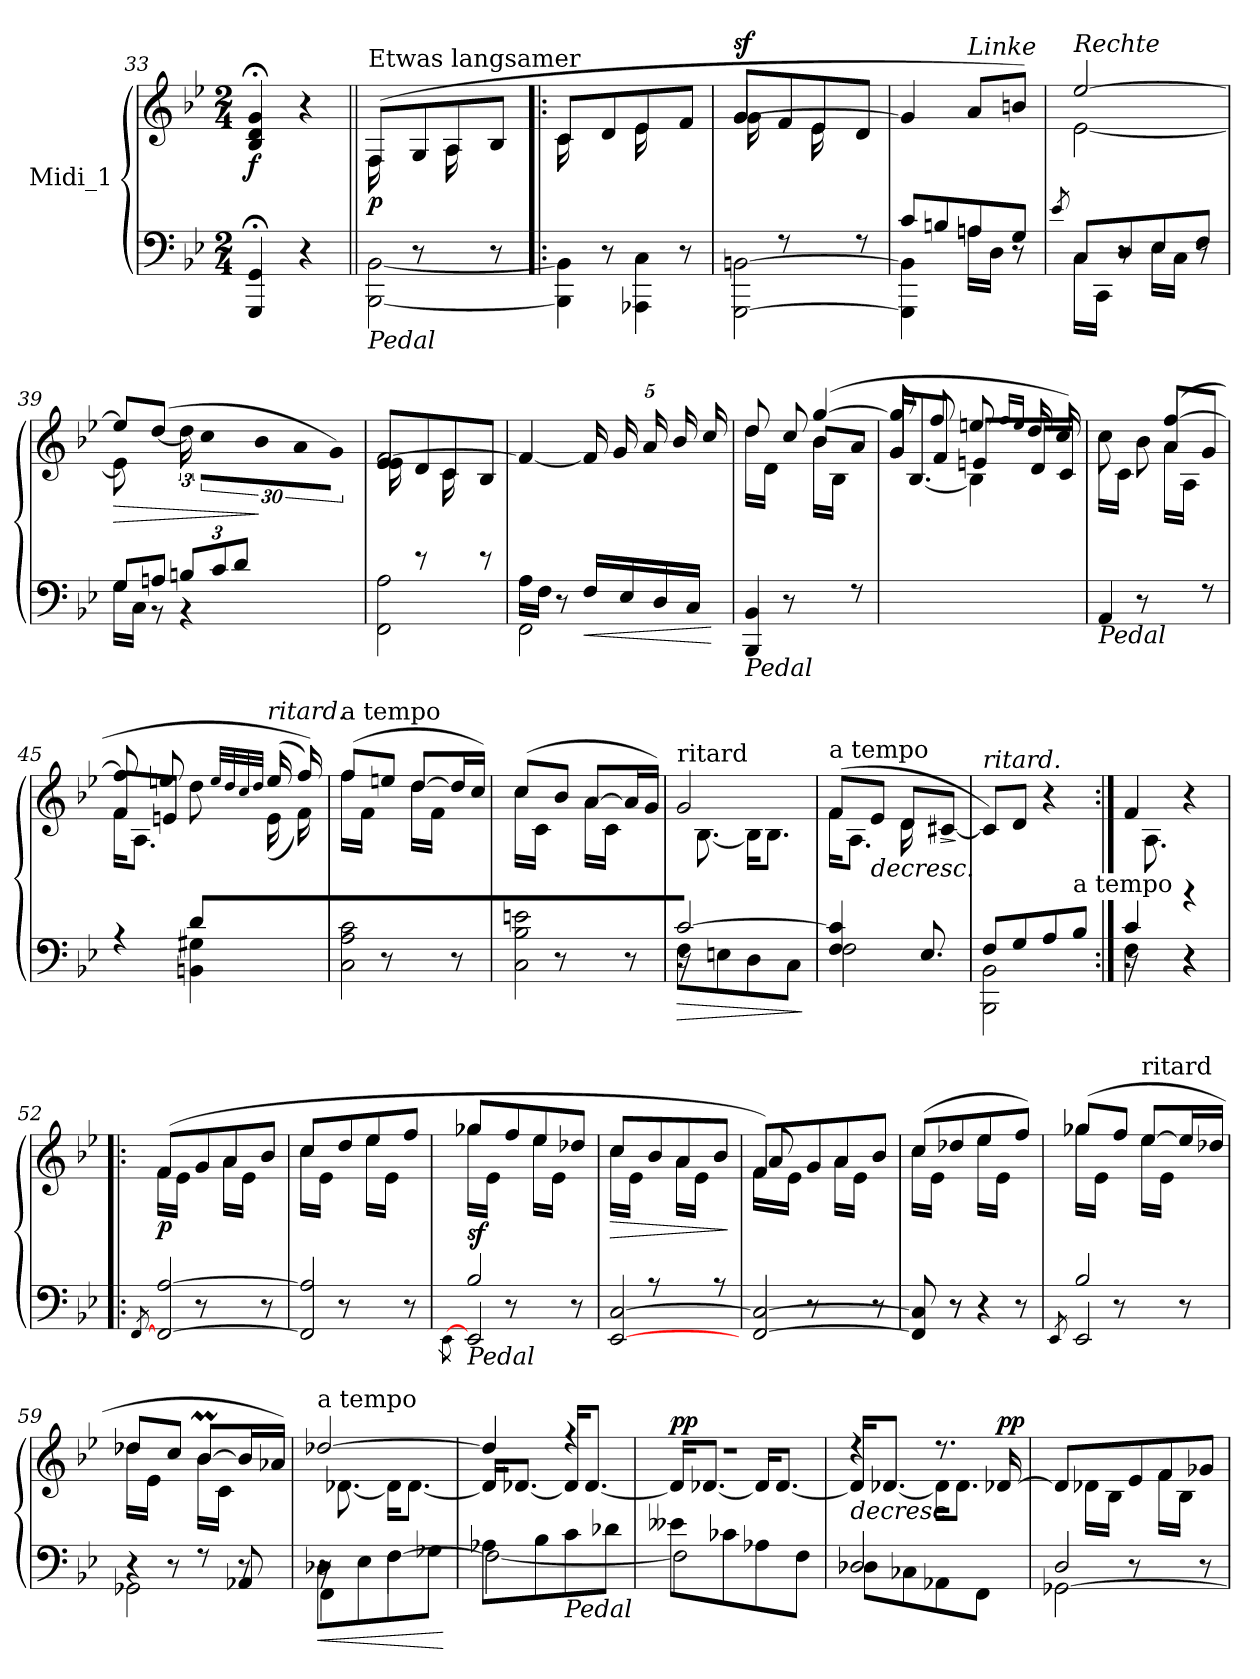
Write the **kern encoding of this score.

**kern	**kern	**dynam
*part1	*part1	*part1
*staff2	*staff1	*staff1/2
*I"Midi_1	*	*
*clefF4	*clefG2	*
*k[b-e-]	*k[b-e-]	*
*B-:	*B-:	*
*M2/4	*M2/4	*
=33	=33	=33
!	!	!LO:DY:b
4GGG/;< 4GG/;<	4B-/;< 4d/;< 4g/;<	f
4r	4r	.
!!LO:PB:g=z
=34||	=34||	=34||
*^	*^	*
*	*^	*	*	*
*	*	*^	*	*	*
!	!	!	!	!LO:TX:a:t=Etwas langsamer	!	!
!LO:TX:b:i:t=Pedal	!	!	!	!	!	!
!	!	!	!	!	!	!LO:DY:b
16ryy	2ryy	8ryy	[2BBB-\ [2BB-\	(>8F/L	16F\LL	p
16D/JJ	.	.	.	.	8.ryy	.
8ryy	.	8r	.	8G/	.	.
16ryy	.	8ryy	.	8A/	16A\LL	.
16D/JJ	.	.	.	.	8.ryy	.
8ryy	.	8r	.	8B-/J	.	.
=35!|:	=35!|:	=35!|:	=35!|:	=35!|:	=35!|:	=35!|:
16ryy	2ryy	8ryy	4BBB-\] 4BB-\]	8c/L	16c\LL	.
16D/JJ	.	.	.	.	8.ryy	.
8ryy	.	8r	.	8d/	.	.
16ryy	.	8ryy	4AAA-X\ 4C\	8e-/	16e-\LL	.
16D/JJ	.	.	.	.	8.ryy	.
8ryy	.	8r	.	8f/J	.	.
*	*	*v	*v	*	*	*
=36	=36	=36	=36	=36	=36
*	*	*	*	*^	*
!	!	!	!	!	!	!LO:DY:a
16ryy	8ryy	[2GGG\ [2BBn\	[2g/	16g\LL	8g/L	sf
16D/JJ	.	.	.	8.ryy	.	.
8ryy	8r	.	.	.	8f/	.
16ryy	8ryy	.	.	16e-\LL	8e-/	.
16D/JJ	.	.	.	8.ryy	.	.
8ryy	8r	.	.	.	8d/J	.
*	*	*	*v	*v	*v	*
=37	=37	=37	=37	=37
*	*	*^	*	*
2ryy	2ryy	8c/L	4GGG\] 4BB\]	4g/]	.
.	.	8Bn/	.	.	.
!	!	!	!	!LO:TX:a:i:t=Linke	!
.	.	8Ani/	16Ani\LL	8a/L	.
.	.	.	16D\JJ	.	.
.	.	8G/J	8r	8bn/J)	.
=38	=38	=38	=38	=38	=38
8qe-/	.	.	.	.	.
*	*	*	*	*^	*
!	!	!	!	!LO:TX:a:i:t=Rechte	!	!
2ryy	2ryy	8C/L	16C\LL	[2ee-/	[2e-\	.
.	.	.	16CC\JJ	.	.	.
.	.	8D/	8r	.	.	.
.	.	8E-/	16E-\LL	.	.	.
.	.	.	16C\JJ	.	.	.
.	.	8F/J	8r	.	.	.
!!LO:LB:g=z	!!
=39	=39	=39	=39	=39	=39	=39
!	!	!	!	!	!	!LO:HP:b
8ryy	2ryy	8G/L	16G\LL	8ee-/L]	8e-\]	>
.	.	.	16C\JJ	.	.	.
8ryy	.	8Ani/J	8r	([8dd/J	1920%727ryy	.
*	*	*Xbrackettup	*	*	*	*
4ryy	.	12Bn/L	4r	24dd\]	.	.
!	!	!	!	!LO:N:vis=128.	!	!
.	.	.	.	1920%23ryy	.	.
*	*	*	*	*Xbrackettup	*	*
.	.	.	.	20cc\LL	.	.
.	.	12c/	.	.	.	.
.	.	.	.	20b-i\	.	.
.	.	.	.	20a\	.	.
.	.	12d/J	.	.	.	.
.	.	.	.	20g\JJ)	.	.
480..ryy	480..ryy	480..ryy	480..ryy	.	.	.
*v	*v	*v	*v	*	*	*
*	*v	*v	*
.	.	]
!!LO:LB:g=z
=40	=40	=40
*^	*^	*
*	*^	*	*^	*
16ryy	8ryy	2FF\ 2A\	[2f/	16e-\LL	8e-/L	.
16F/JJ	.	.	.	8.ryy	.	.
8ryy	8r	.	.	.	8d/	.
16ryy	8ryy	.	.	16c\LL	8c/	.
16F/JJ	.	.	.	8.ryy	.	.
8ryy	8r	.	.	.	8B-/J	.
*	*	*	*v	*v	*v	*
=41	=41	=41	=41	=41
*	*	*^	*	*
2ryy	2ryy	16A\LL	2FF\	4f/_	.
.	.	16F\JJ	.	.	.
.	.	8r	.	.	.
!	!	!	!	!	!LO:HP:b=2
!	!	!	!	!	!LO:HP:n=1:b
.	.	16F/LL	.	20f/LL]	> <
.	.	.	.	20g/	.
.	.	16E-/	.	.	.
.	.	.	.	20a/	.
.	.	16D/	.	.	.
.	.	.	.	20b-/	.
.	.	16C/JJ	.	.	.
.	.	.	.	20cc/JJ	.
*v	*v	*v	*v	*	*
.	.	[
=42	=42	=42
*^	*^	*
*	*^	*	*^	*
*	*	*^	*	*	*	*
!LO:TX:b:i:t=Pedal	!	!	!	!	!	!	!
8ryy	4ryy	4BBB-/ 4BB-/	2ryy	8dd/L	16dd\LL	4ryy	.
.	.	.	.	.	16d\JJ	.	.
8r	.	.	.	8cc/J	8ryy	.	.
8ryy	4ryy	4ryy	.	(>[4gg/	16b-\LL	8b-/L	.
.	.	.	.	.	16B-\JJ	.	.
8r	.	.	.	.	8ryy	8a/J	.
*	*v	*v	*v	*	*	*	*
=43	=43	=43	=43	=43	=43
2ryy	2ryy	8gg/L]	16g/KL	8g/L	.
.	.	.	[8.B-/J	.	.
.	.	8ff/J	.	8f/J	.
.	.	8een/L	4B-\]	8en/L	.
.	.	16qff/LL	.	.	.
.	.	16qee/JJ	.	.	.
.	.	16dd/L	.	16d/L	.
.	.	16cc/JJ)	.	16c/JJ	.
*v	*v	*	*	*	*
*	*v	*v	*v	*
.	.	]
=44	=44	=44
*^	*^	*
*	*^	*	*^	*
*	*	*^	*	*	*	*
!LO:TX:b:i:t=Pedal	!	!	!	!	!	!	!
8ryy	4ryy	4AA/	2ryy	8cc\L	16cc\LL	4ryy	.
.	.	.	.	.	16c\JJ	.	.
8r	.	.	.	8b-\J	8ryy	.	.
8ryy	4ryy	4ryy	.	(>[4ff/	16a\LL	8a/L	.
.	.	.	.	.	16A\JJ	.	.
8r	.	.	.	.	8ryy	8g/J	.
!!LO:LB:g=z	!!	!!
=45	=45	=45	=45	=45	=45	=45	=45
4ryy	4ryy	4r	2ryy	8ff/L]	16f\KL	8f/L	.
.	.	.	.	.	8.A\J	.	.
.	.	.	.	8een/J	.	8en/J	.
8d/L	4ryy	4BBn\ 4G#X\	.	8dd\	8ryy	4ryy	.
.	.	.	.	32qee/LLL	.	.	.
.	.	.	.	32qdd/	.	.	.
.	.	.	.	32qcc/	.	.	.
.	.	.	.	32qdd/JJJ	.	.	.
!	!	!	!	!LO:TX:a:i:t=ritard.	!	!	!
8ryy	.	.	.	(16ee/LL	(>16e\L	.	.
.	.	.	.	16ff/JJ))	16f\JJ)	.	.
*	*	*	*	*	*v	*v	*
!!LO:LB:g=z
=46	=46	=46	=46	=46	=46	=46
!	!	!	!	!LO:TX:a:t=a tempo	!	!
8ryy	2ryy	2C\ 2A\ 2c\	2ryy	(>8ff/L	16ff\LL	.
.	.	.	.	.	16f\JJ	.
8r	.	.	.	8een/J	8ryy	.
8ryy	.	.	.	[8dd/L	16dd\LL	.
.	.	.	.	.	16f\JJ	.
8r	.	.	.	16dd/L]	8ryy	.
.	.	.	.	16cc/JJ)	.	.
=47	=47	=47	=47	=47	=47	=47
8ryy	2ryy	2C\ 2B-\ 2en\	2ryy	(>8cc/L	16cc\LL	.
.	.	.	.	.	16c\JJ	.
8r	.	.	.	8b-/J	8ryy	.
8ryy	.	.	.	[8a/L	16a\LL	.
.	.	.	.	.	16c\JJ	.
8r	.	.	.	16a/L]	8ryy	.
.	.	.	.	16g/JJ)	.	.
=48	=48	=48	=48	=48	=48	=48
!	!	!	!	!LO:TX:a:t=ritard	!	!
!	!	!	!	!	!	!LO:HP:b=2
16r	2ryy	[2c/	8F\L	2g/	16ryy	>
4..ryy	.	.	.	.	[8.B-\	.
.	.	.	8En\	.	.	.
.	.	.	8D\	.	16B-\KL]	.
.	.	.	.	.	8.B-\J	.
.	.	.	8C\J	.	.	.
*v	*v	*v	*v	*	*	*
*	*v	*v	*
.	.	]
=49	=49	=49
*^	*^	*
*	*^	*	*	*
*	*	*^	*	*	*
!	!	!	!	!LO:TX:a:t=a tempo	!	!
2ryy	16ryy	4F/ 4c/]	2F\	(>8f/L	16f\KL	.
.	16ryy@	.	.	.	8.A\J	.
!	!	!	!	!	!	!LO:HP:b
.	8ryy@	.	.	8e-i/J	.	>
.	16ryy@	4ryy	.	8d/L	16d\KL	.
.	8.E-i/J	.	.	.	8.ryy	.
!	!	!	!	!	!	!LO:HP:b
.	.	.	.	[8c#X/J	.	>
*v	*v	*v	*v	*	*	*
*	*v	*v	*
.	.	]
=50	=50	=50
*^	*	*
*	*^	*	*
*	*	*^	*	*
!	!	!	!	!LO:TX:a:i:t=ritard.	!
2ryy	2ryy	8F/L	2BBB-\ 2BB-\	8c#/L])	.
.	.	8G/	.	8d/J	.
.	.	8A/	.	4r	]
!	!	!LO:TX:a:t=a tempo	!	!	!
.	.	8B-/J	.	.	.
=51:|!	=51:|!	=51:|!	=51:|!	=51:|!	=51:|!
*	*	*	*	*^	*
16r	2ryy	4c/	4F\	4f/	16ryy	.
8.ryy	.	.	.	.	8.A\	.
4rb	.	4r	4r	4r	4ryy	.
!!LO:LB:g=z	!!
=52!|:	=52!|:	=52!|:	=52!|:	=52!|:	=52!|:	=52!|:
.	.	[8qFF/	.	.	.	.
!	!	!	!	!	!	!LO:DY:b
8ryy	2ryy	[2FF/ [2A/	2ryy	(>8f/L	16f\LL	p
.	.	.	.	.	16e-\JJ	.
8r	.	.	.	8g/	8ryy	.
8ryy	.	.	.	8a/	16a\LL	.
.	.	.	.	.	16e-\JJ	.
8r	.	.	.	8b-/J	8ryy	.
=53	=53	=53	=53	=53	=53	=53
8ryy	2ryy	2FF/] 2A/]	2ryy	8cc/L	16cc\LL	.
.	.	.	.	.	16e-\JJ	.
8r	.	.	.	8dd/	8ryy	.
8ryy	.	.	.	8ee-/	16ee-\LL	.
.	.	.	.	.	16e-\JJ	.
8r	.	.	.	8ff/J	8ryy	.
=54	=54	=54	=54	=54	=54	=54
.	.	.	[8qEE-\	.	.	.
!LO:TX:b:i:t=Pedal	!	!	!	!	!	!
!	!	!	!	!	!	!LO:DY:b
8ryy	2ryy	2B-/	2EE-/	8gg-X/L	16gg-X\LL	sf
.	.	.	.	.	16e-\JJ	.
8r	.	.	.	8ff/	8ryy	.
8ryy	.	.	.	8ee-/	16ee-\LL	.
.	.	.	.	.	16e-\JJ	.
8r	.	.	.	8dd-X/J	8ryy	.
=55	=55	=55	=55	=55	=55	=55
!	!	!	!	!	!	!LO:HP:b
8ryy	2ryy	[2EE-/ [2C/	2ryy	8cc/L	16cc\LL	>
.	.	.	.	.	16e-\JJ	.
8r	.	.	.	8b-/	8ryy	.
8ryy	.	.	.	8a/	16a\LL	.
.	.	.	.	.	16e-\JJ	.
8r	.	.	.	8b-/J	8ryy	.
*v	*v	*v	*v	*	*	*
*	*v	*v	*
.	.	]
=56	=56	=56
*^	*^	*
*	*^	*	*^	*
*	*	*^	*	*	*	*
8ryy	8ryy	[2FF/ 2C/_	2ryy	8f/L)	16f\LL	8a/	.
.	.	.	.	.	16e-\JJ	.	.
8r	8ryy	.	.	8g/	8ryy	4.ryy	.
8ryy	4ryy	.	.	8a/	16a\LL	.	.
.	.	.	.	.	16e-\JJ	.	.
8r	.	.	.	8b-/J	8ryy	.	.
*	*	*	*	*	*v	*v	*
=57	=57	=57	=57	=57	=57	=57
8ryy	2ryy	8FF/] 8C/]	2ryy	(>8cc/L	16cc\LL	.
.	.	.	.	.	16e-\JJ	.
8r	.	8r	.	8dd-X/	8ryy	.
8ryy	.	4r	.	8ee-/	16ee-\LL	.
.	.	.	.	.	16e-\JJ	.
8r	.	.	.	8ff/J)	8ryy	.
*	*	*v	*v	*	*	*
!!LO:PB:g=z	!!
=58	=58	=58	=58	=58	=58
.	.	8qEE-/_	.	.	.
8ryy	2B-/	2EE-/	(>8gg-X/L	16gg-X\LL	.
.	.	.	.	16e-\JJ	.
8r	.	.	8ff/J	8ryy	.
!	!	!	!LO:TX:a:t=ritard	!	!
8ryy	.	.	[8ee-/L	16ee-\LL	.
.	.	.	.	16e-\JJ	.
8r	.	.	16ee-/L]	8ryy	.
.	.	.	16dd-X/JJ	.	.
=59	=59	=59	=59	=59	=59
8ryy	4r	2GG-X\	8dd-X/L	16dd-X\LL	.
.	.	.	.	16e-\JJ	.
8r	.	.	8cc/J	8ryy	.
8ryy	8r	.	[8b-M/L	16b-\LL	.
.	.	.	.	16c\JJ	.
8r	8AA-X/	.	16b-/L]	8ryy	.
.	.	.	16a-X/JJ)	.	.
=60	=60	=60	=60	=60	=60
!	!	!	!LO:TX:a:t=a tempo	!	!
!	!	!	!	!	!LO:HP:b=2
16r	8D-X\L	4FF\	[2dd-X/	16ryy	<
4..ryy	.	.	.	[8.d-X\	.
.	8E-\	.	.	.	.
.	8F\	[4F\	.	16d-\KL]	.
.	.	.	.	[8.d-\J	.
.	8G-X\J	.	.	.	.
*v	*v	*v	*	*	*
*	*v	*v	*
.	.	[
=61	=61	=61
*^	*^	*
8A-X\L	2F\_	4dd-/]	16d-/KL]	.
.	.	.	[8.d-X/J	.
8B-\	.	.	.	.
!LO:TX:b:i:t=Pedal	!	!	!	!
8c\	.	4r	16d-/KL]	.
.	.	.	[8.d-/J	.
8d-\J	.	.	.	.
!!LO:LB:g=z	!!
=62	=62	=62	=62	=62
!	!	!	!	!LO:DY:a
8e--X\L	2F\]	2r	16d-/KL]	pp
.	.	.	[8.d-X/J	.
8c-X\	.	.	.	.
8A-X\	.	.	16d-/KL]	.
.	.	.	[8.d-/J	.
8F\J	.	.	.	.
=63	=63	=63	=63	=63
!	!	!	!	!LO:HP:b
2D-X/	8D-\L	4r	16d-/KL]	>
.	.	.	[8.d-X/J	.
.	8C-X\	.	.	.
.	8AA-X\	8.r	16d-\KL]	.
.	.	.	8.d-\J	.
.	8FF\J	.	.	.
!	!	!	!	!LO:DY:a
.	.	[16d-X/	.	pp
*v	*v	*	*	*
*	*v	*v	*
.	.	]
!!LO:LB:g=z
=64	=64	=64
*^	*^	*
*	*^	*	*	*
*	*	*^	*	*	*
8ryy	2D/	[2GG-X\	2ryy	8d-/L]	16d-X\LL	.
.	.	.	.	.	16B-\JJ	.
8r	.	.	.	8e-/	8ryy	.
8ryy	.	.	.	8f/	16f\LL	.
.	.	.	.	.	16B-\JJ	.
8r	.	.	.	8g-X/J	8ryy	.
*v	*v	*v	*v	*	*	*
*	*v	*v	*
=	=	=
*-	*-	*-
